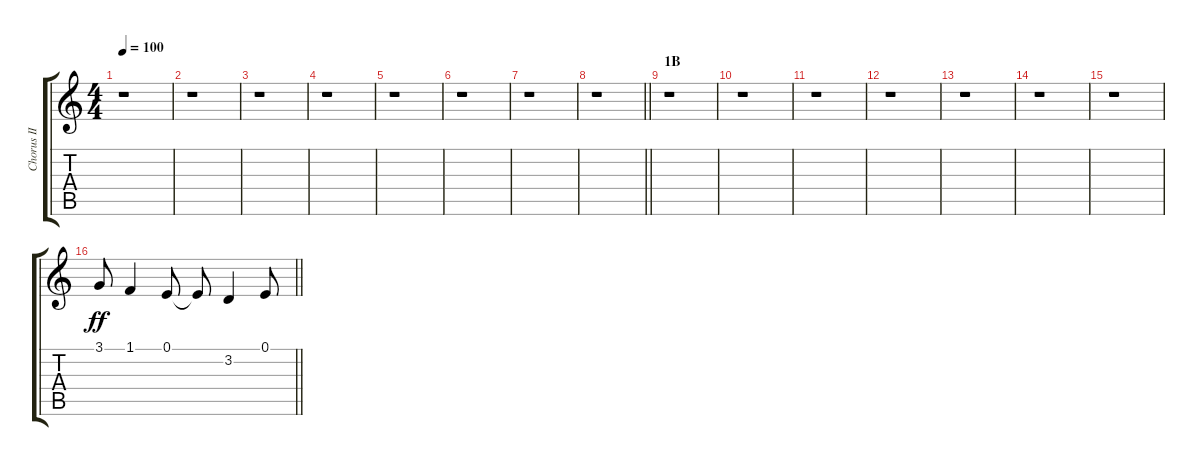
\track ("Chorus II" "Chorus II") {instrument voiceoohs}
\staff {score tabs}
\tuning (E4 B3 G3 D3 A2 E2) {hide}
\ts (4 4)
\tempo 100
\clef g2
\ks c
r.1{dy ff} |
r.1 |
r.1 |
r.1 |
r.1 |
r.1 |
r.1 |
\barLineRight lightlight
r.1 |
\section ("" "1B")
r.1 |
r.1 |
r.1 |
r.1 |
r.1 |
r.1 |
r.1 |
\barLineRight lightlight
3.1.8 1.1.4 0.1.8 0.1{t}.8 3.2.4 0.1.8
